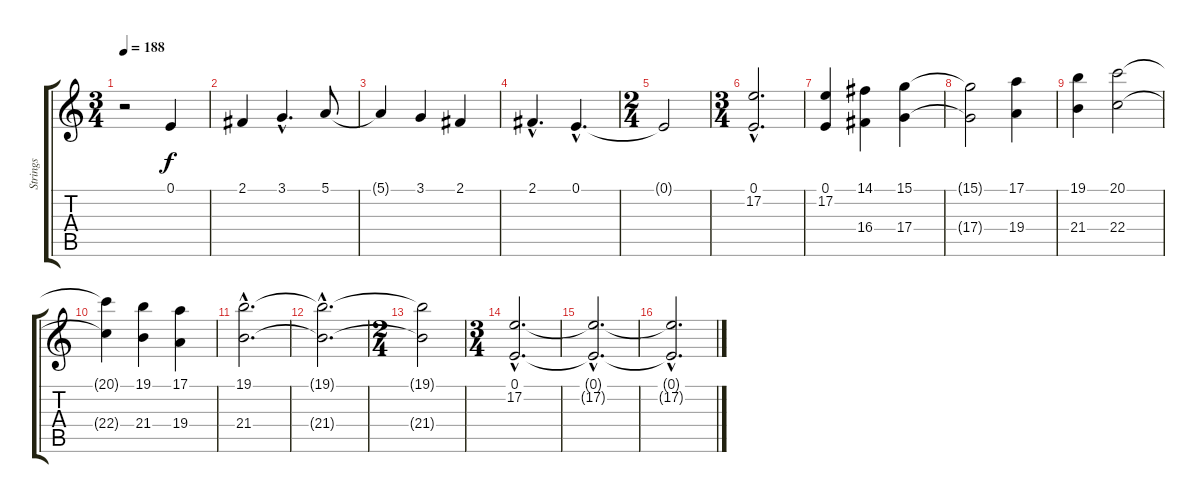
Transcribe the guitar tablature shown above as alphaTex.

\track ("Strings" "Strings") {instrument stringensemble1}
\staff {score tabs}
\tuning (E4 B3 G3 D3 A2 E2) {hide}
\ts (3 4)
\tempo 188
\clef g2
\ks c
r.2{dy f} 0.1.4{volume 13} |
2.1.4 3.1{hac}.4{d} 5.1.8 |
5.1{t}.4 3.1.4 2.1.4 |
2.1{hac}.4{d} 0.1{hac}.4{d} |
\ts (2 4)
0.1{t}.2 |
\ts (3 4)
(0.1{hac} 17.2{hac}).2{d volume 10} |
(0.1 17.2).4 (14.1 16.4).4 (15.1 17.4).4 |
(15.1{t} 17.4{t}).2 (17.1 19.4).4 |
(19.1 21.4).4 (20.1 22.4).2 |
(20.1{t} 22.4{t}).4 (19.1 21.4).4 (17.1 19.4).4 |
(19.1{hac} 21.4{hac}).2{d} |
(19.1{hac t} 21.4{hac t}).2{d} |
\ts (2 4)
(19.1{t} 21.4{t}).2 |
\ts (3 4)
(0.1{hac} 17.2{hac}).2{d} |
(0.1{hac t} 17.2{hac t}).2{d} |
(0.1{hac t} 17.2{hac t}).2{d}
